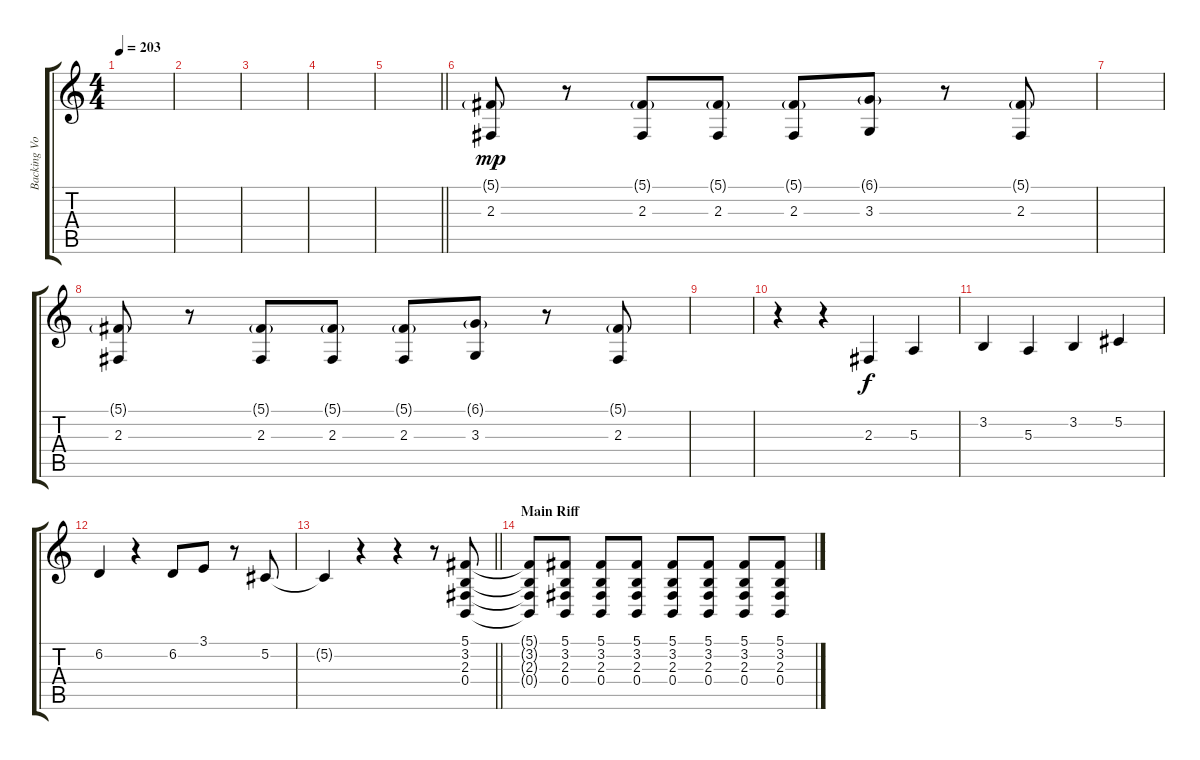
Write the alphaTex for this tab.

\track ("Backing Vocals" "Backing Vo") {instrument lead6voice}
\staff {score tabs}
\tuning (Db4 Ab3 E3 B2 Gb2 B1) {hide}
\ts (4 4)
\tempo 203
\clef g2
\ks c
|
|
|
|
\barLineRight lightlight
|
\section ("" "")
(5.1{g} 2.3).8{dy mp} r.8 (5.1{g} 2.3).8 (5.1{g} 2.3).8 (5.1{g} 2.3).8 (6.1{g} 3.3).8 r.8 (5.1{g} 2.3).8 |
|
(5.1{g} 2.3).8 r.8 (5.1{g} 2.3).8 (5.1{g} 2.3).8 (5.1{g} 2.3).8 (6.1{g} 3.3).8 r.8 (5.1{g} 2.3).8 |
|
r.4 r.4 2.3.4{dy f} 5.3.4 |
3.2.4 5.3.4 3.2.4 5.2.4 |
6.2.4 r.4 6.2.8 3.1.8 r.8 5.2.8 |
\barLineRight lightlight
5.2{t}.4 r.4 r.4 r.8 (5.1 3.2 2.3 0.4).8 |
\section ("" "Main Riff")
(5.1{t} 3.2{t} 2.3{t} 0.4{t}).8 (5.1 3.2 2.3 0.4).8 (5.1 3.2 2.3 0.4).8 (5.1 3.2 2.3 0.4).8 (5.1 3.2 2.3 0.4).8 (5.1 3.2 2.3 0.4).8 (5.1 3.2 2.3 0.4).8 (5.1 3.2 2.3 0.4).8
